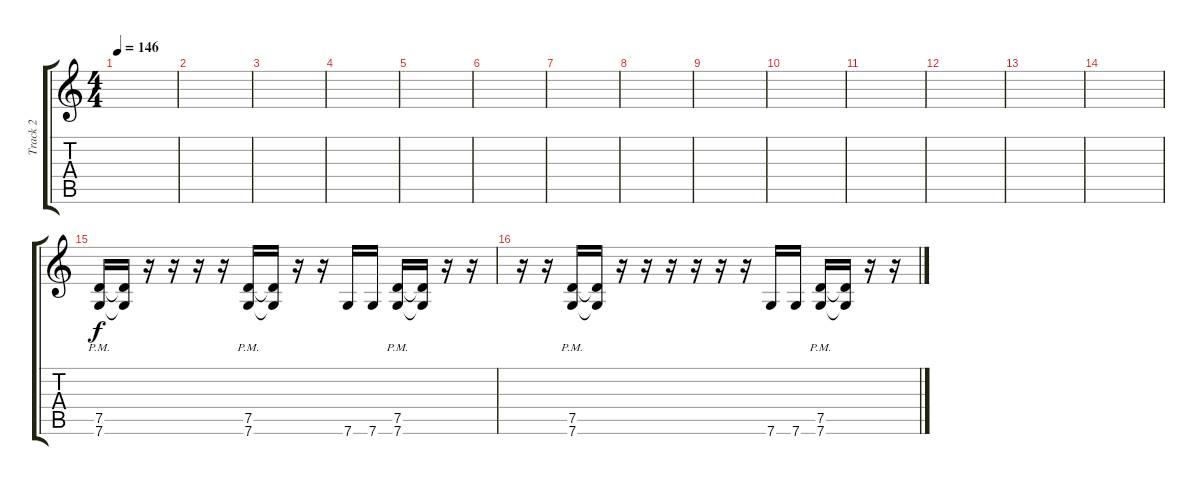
\track ("Track 2" "Track 2") {instrument distortionguitar bank 255}
\staff {score tabs}
\tuning (D4 A3 F3 C3 G2 C2) {hide}
\ts (4 4)
\tempo 146
\clef g2
\ks c
|
|
|
|
|
|
|
|
|
|
|
|
|
|
(7.5{pm} 7.6).16 (7.5{t} 7.6{t}).16 r.16 r.16 r.16 r.16 (7.5{pm} 7.6).16 (7.5{t} 7.6{t}).16 r.16 r.16 7.6.16 7.6.16 (7.5{pm} 7.6).16 (7.5{t} 7.6{t}).16 r.16 r.16 |
r.16 r.16 (7.5{pm} 7.6).16 (7.5{t} 7.6{t}).16 r.16 r.16 r.16 r.16 r.16 r.16 7.6.16 7.6.16 (7.5{pm} 7.6).16 (7.5{t} 7.6{t}).16 r.16 r.16
